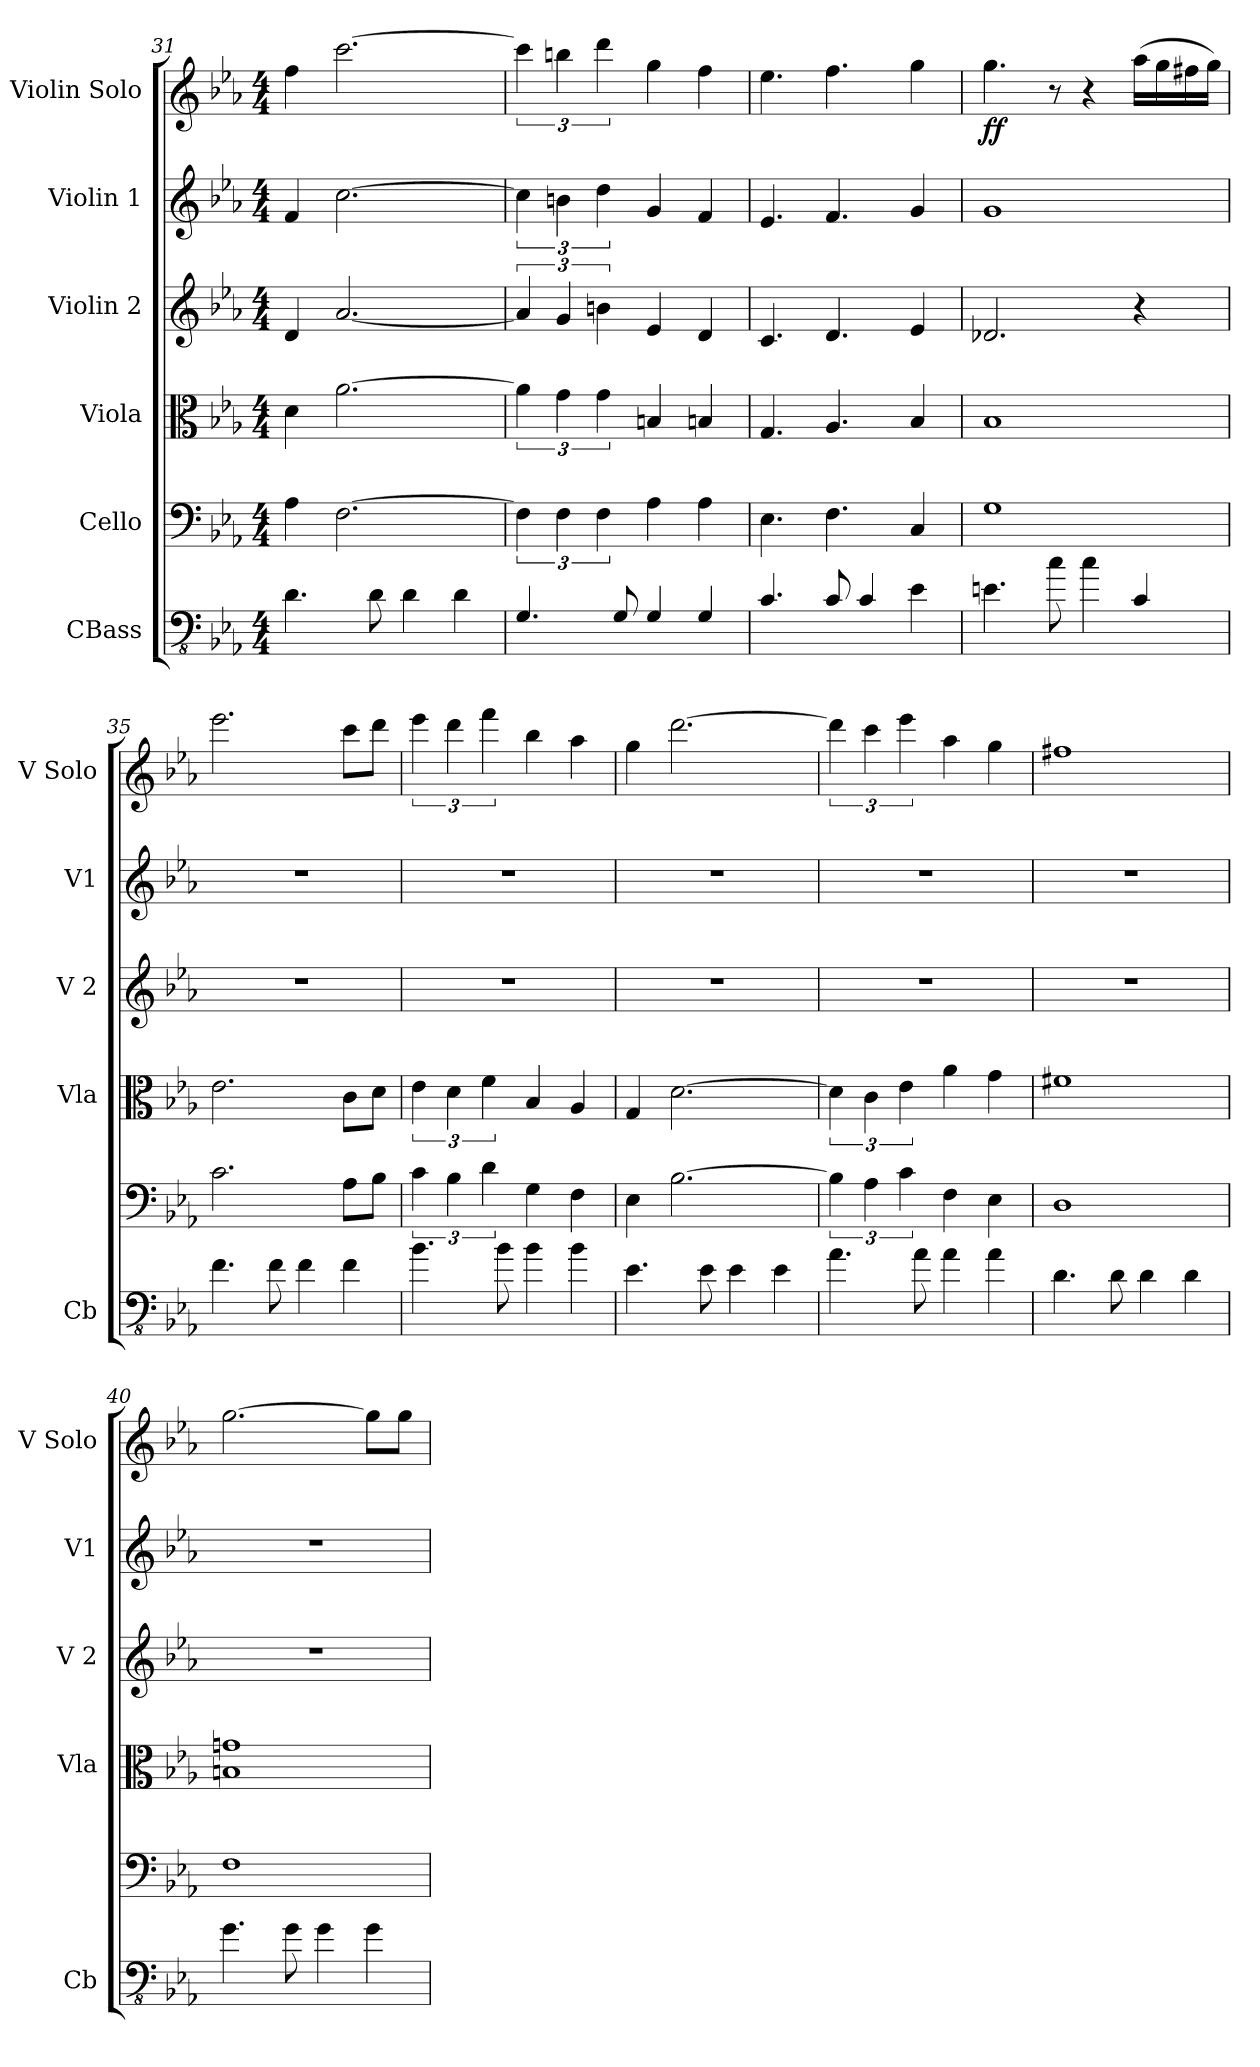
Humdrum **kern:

**kern	**kern	**kern	**kern	**kern	**kern	**dynam
*part6	*part5	*part4	*part3	*part2	*part1	*part1
*staff6	*staff5	*staff4	*staff3	*staff2	*staff1	*staff1
*I"CBass	*I"Cello	*I"Viola	*I"Violin 2	*I"Violin 1	*I"Violin Solo	*
*I'Cb	*	*I'Vla	*I'V 2	*I'V1	*I'V Solo	*
*clefFv4	*clefF4	*clefC3	*clefG2	*clefG2	*clefG2	*
*ITrd7c12	*	*	*	*	*	*
*k[b-e-a-]	*k[b-e-a-]	*k[b-e-a-]	*k[b-e-a-]	*k[b-e-a-]	*k[b-e-a-]	*
*M4/4	*M4/4	*M4/4	*M4/4	*M4/4	*M4/4	*
=31	=31	=31	=31	=31	=31	=31
4.DD\	4A-\	4d\	4d/	4f/	4ff\	.
.	[2.F\	[2.a-\	[2.a-/	[2.cc\	[2.ccc\	.
8DD\	.	.	.	.	.	.
4DD\	.	.	.	.	.	.
4DD\	.	.	.	.	.	.
=32	=32	=32	=32	=32	=32	=32
4.GGG/	6F\]	6a-\]	6a-/]	6cc\]	6ccc\]	.
.	6F\	6g\	6g/	6bn\	6bbn\	.
.	6F\	6g\	6bn\	6dd\	6ddd\	.
8GGG/	.	.	.	.	.	.
4GGG/	4A-\	4Bn/	4e-/	4g/	4gg\	.
4GGG/	4A-\	4Bn/	4d/	4f/	4ff\	.
!!LO:LB:g=z
=33	=33	=33	=33	=33	=33	=33
4.CC/	4.E-\	4.G/	4.c/	4.e-/	4.ee-\	.
8CC/	4.F\	4.A-/	4.d/	4.f/	4.ff\	.
4CC/	.	.	.	.	.	.
4EE-\	4C/	4B-/	4e-/	4g/	4gg\	.
=34	=34	=34	=34	=34	=34	=34
!	!	!	!	!	!	!LO:DY:b
4.EEn\	1G	1B-	2.d-X/	1g	4.gg\	ff
8C\	.	.	.	.	8r	.
4C\	.	.	.	.	4r	.
4CC/	.	.	4r	.	(16aa-\LL	.
.	.	.	.	.	16gg\	.
.	.	.	.	.	16ff#X\	.
.	.	.	.	.	16gg\JJ)	.
=35	=35	=35	=35	=35	=35	=35
4.FF\	2.c\	2.e-\	1r	1r	2.eee-\	.
8FF\	.	.	.	.	.	.
4FF\	.	.	.	.	.	.
4FF\	8A-\L	8c\L	.	.	8ccc\L	.
.	8B-\J	8d\J	.	.	8ddd\J	.
=36	=36	=36	=36	=36	=36	=36
4.BB-\	6c\	6e-\	1r	1r	6eee-\	.
.	6B-\	6d\	.	.	6ddd\	.
.	6d\	6f\	.	.	6fff\	.
8BB-\	.	.	.	.	.	.
4BB-\	4G\	4B-/	.	.	4bb-\	.
4BB-\	4F\	4A-/	.	.	4aa-\	.
=37	=37	=37	=37	=37	=37	=37
4.EE-\	4E-\	4G/	1r	1r	4gg\	.
.	[2.B-\	[2.d\	.	.	[2.ddd\	.
8EE-\	.	.	.	.	.	.
4EE-\	.	.	.	.	.	.
4EE-\	.	.	.	.	.	.
=38	=38	=38	=38	=38	=38	=38
4.AA-\	6B-\]	6d\]	1r	1r	6ddd\]	.
.	6A-\	6c\	.	.	6ccc\	.
.	6c\	6e-\	.	.	6eee-\	.
8AA-\	.	.	.	.	.	.
4AA-\	4F\	4a-\	.	.	4aa-\	.
4AA-\	4E-\	4g\	.	.	4gg\	.
=39	=39	=39	=39	=39	=39	=39
4.DD\	1D	1f#X	1r	1r	1ff#X	.
8DD\	.	.	.	.	.	.
4DD\	.	.	.	.	.	.
4DD\	.	.	.	.	.	.
=40	=40	=40	=40	=40	=40	=40
4.GG\	1F	1Bn 1gn	1r	1r	[2.gg\	.
8GG\	.	.	.	.	.	.
4GG\	.	.	.	.	.	.
4GG\	.	.	.	.	8gg\L]	.
.	.	.	.	.	8gg\J	.
=	=	=	=	=	=	=
*-	*-	*-	*-	*-	*-	*-
